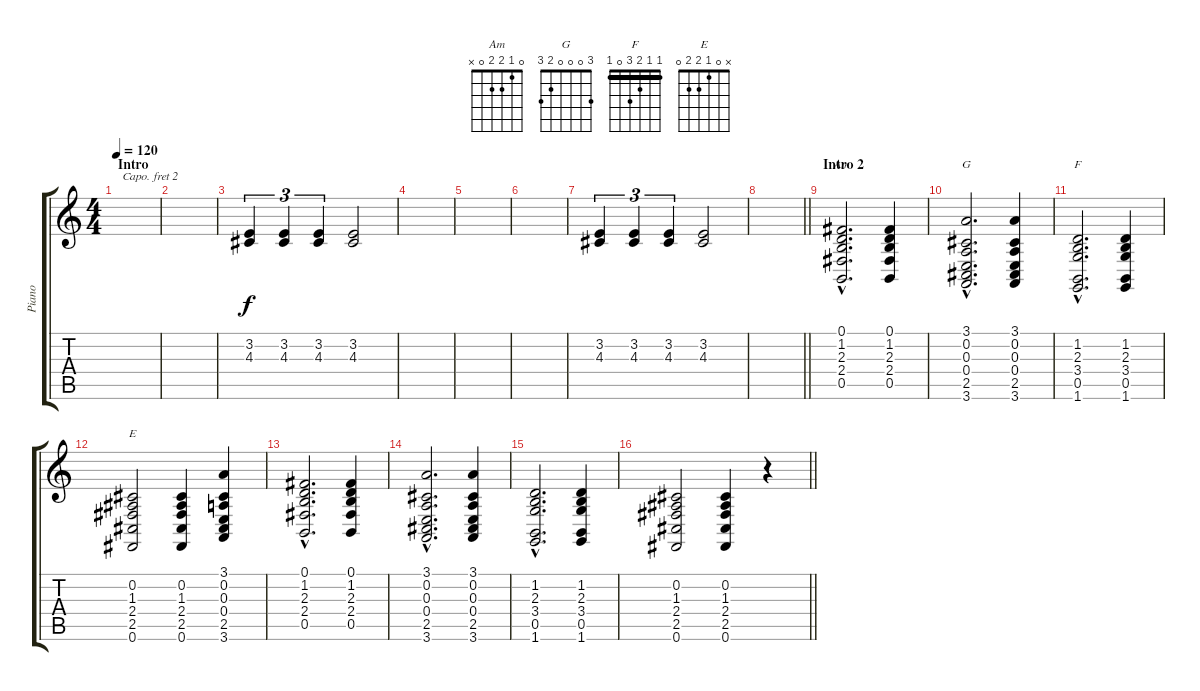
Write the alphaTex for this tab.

\track ("Piano" "Piano") {instrument electricpiano2}
\staff {score tabs}
\capo 2
\tuning (E4 B3 G3 D3 A2 E2) {hide}
\chord ("Am" 0 1 2 2 0 x)
\chord ("G" 3 0 0 0 2 3)
\chord ("F" 1 1 2 3 0 1) {barre 1}
\chord ("E" x 0 1 2 2 0)
\ts (4 4)
\section ("" "Intro")
\tempo 120
\clef g2
\ks c
|
|
(3.2 4.3).4{tu (3 2)} (3.2 4.3).4{tu (3 2)} (3.2 4.3).4{tu (3 2)} (3.2 4.3).2 |
|
|
|
(3.2 4.3).4{tu (3 2)} (3.2 4.3).4{tu (3 2)} (3.2 4.3).4{tu (3 2)} (3.2 4.3).2 |
\barLineRight lightlight
|
\section ("" "Intro 2")
(0.1{hac} 1.2{hac} 2.3{hac} 2.4{hac} 0.5{hac}).2{d ch "Am" dy f} (0.1 1.2 2.3 2.4 0.5).4 |
(3.1{hac} 0.2{hac} 0.3{hac} 0.4{hac} 2.5{hac} 3.6{hac}).2{d ch "G"} (3.1 0.2 0.3 0.4 2.5 3.6).4 |
(1.2{hac} 2.3{hac} 3.4{hac} 0.5{hac} 1.6{hac}).2{d ch "F"} (1.2 2.3 3.4 0.5 1.6).4 |
(0.2 1.3 2.4 2.5 0.6).2{ch "E"} (0.2 1.3 2.4 2.5 0.6).4 (3.1 0.2 0.3 0.4 2.5 3.6).4 |
(0.1{hac} 1.2{hac} 2.3{hac} 2.4{hac} 0.5{hac}).2{d} (0.1 1.2 2.3 2.4 0.5).4 |
(3.1{hac} 0.2{hac} 0.3{hac} 0.4{hac} 2.5{hac} 3.6{hac}).2{d} (3.1 0.2 0.3 0.4 2.5 3.6).4 |
(1.2{hac} 2.3{hac} 3.4{hac} 0.5{hac} 1.6{hac}).2{d} (1.2 2.3 3.4 0.5 1.6).4 |
\barLineRight lightlight
(0.2 1.3 2.4 2.5 0.6).2 (0.2 1.3 2.4 2.5 0.6).4 r.4
